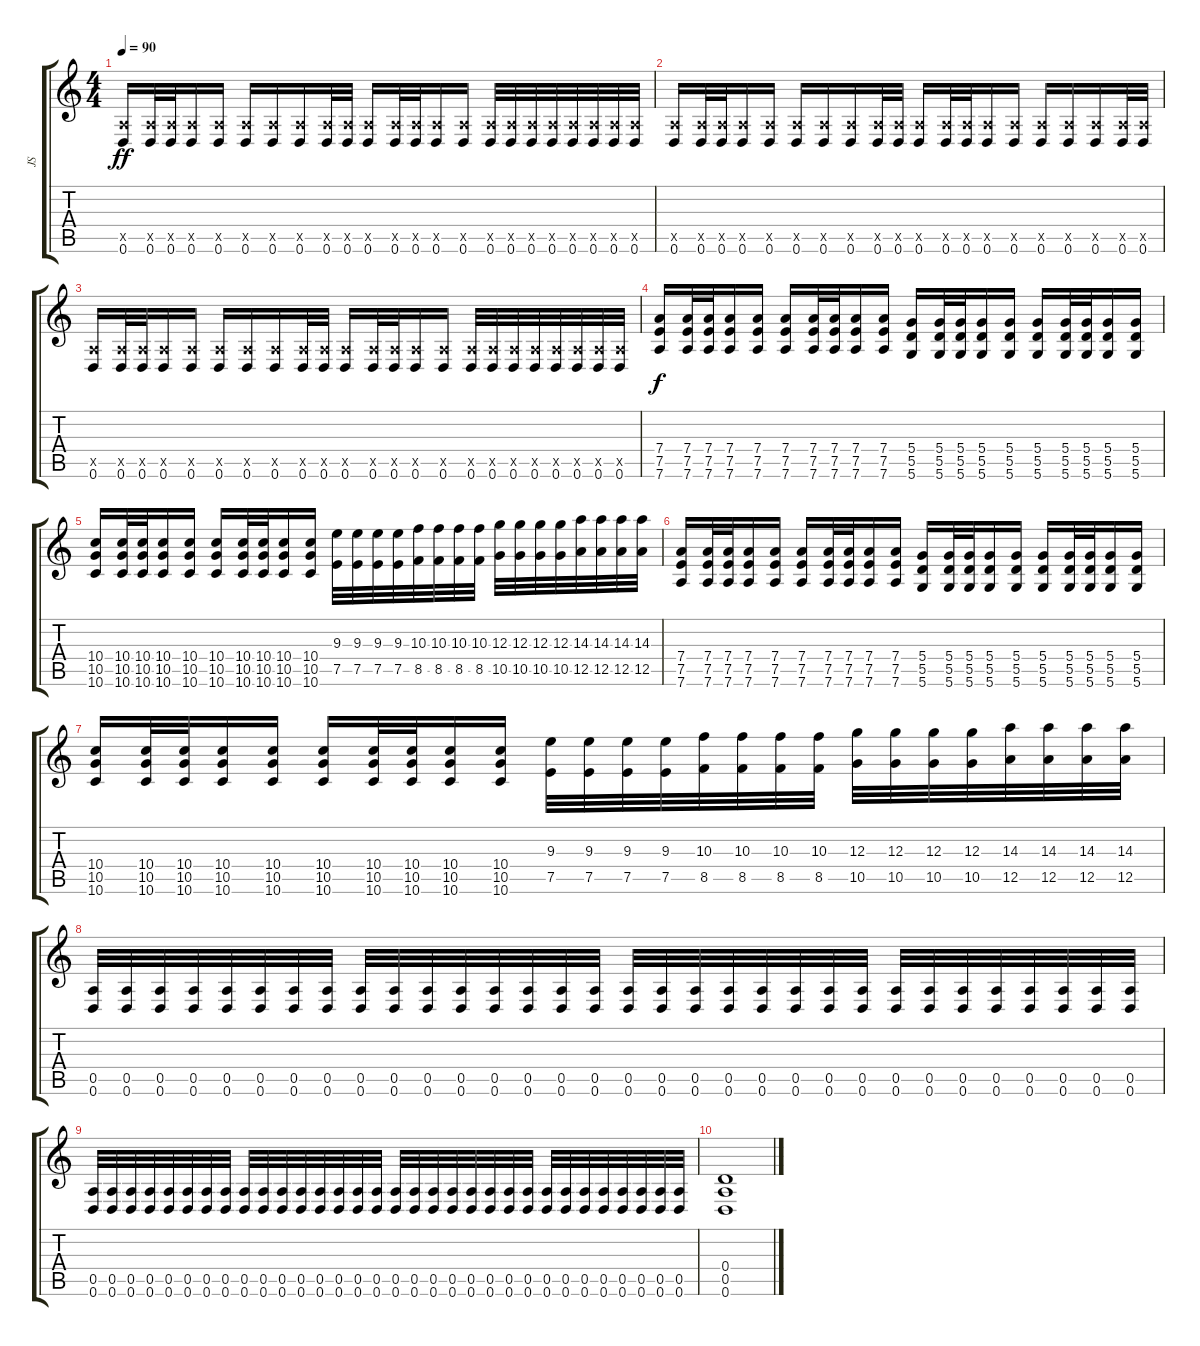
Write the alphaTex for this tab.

\track ("JS" "JS") {instrument acousticguitarnylon}
\staff {score tabs}
\tuning (E4 B3 G3 D3 A2 D2) {hide}
\ts (4 4)
\tempo 90
\clef g2
\ks c
(0.5{x} 0.6).16{dy ff} (0.5{x} 0.6).32 (0.5{x} 0.6).32 (0.5{x} 0.6).16 (0.5{x} 0.6).16 (0.5{x} 0.6).16 (0.5{x} 0.6).16 (0.5{x} 0.6).16 (0.5{x} 0.6).32 (0.5{x} 0.6).32 (0.5{x} 0.6).16 (0.5{x} 0.6).32 (0.5{x} 0.6).32 (0.5{x} 0.6).16 (0.5{x} 0.6).16 (0.5{x} 0.6).32 (0.5{x} 0.6).32 (0.5{x} 0.6).32 (0.5{x} 0.6).32 (0.5{x} 0.6).32 (0.5{x} 0.6).32 (0.5{x} 0.6).32 (0.5{x} 0.6).32 |
(0.5{x} 0.6).16 (0.5{x} 0.6).32 (0.5{x} 0.6).32 (0.5{x} 0.6).16 (0.5{x} 0.6).16 (0.5{x} 0.6).16 (0.5{x} 0.6).16 (0.5{x} 0.6).16 (0.5{x} 0.6).32 (0.5{x} 0.6).32 (0.5{x} 0.6).16 (0.5{x} 0.6).32 (0.5{x} 0.6).32 (0.5{x} 0.6).16 (0.5{x} 0.6).16 (0.5{x} 0.6).16 (0.5{x} 0.6).16 (0.5{x} 0.6).16 (0.5{x} 0.6).32 (0.5{x} 0.6).32 |
(0.5{x} 0.6).16 (0.5{x} 0.6).32 (0.5{x} 0.6).32 (0.5{x} 0.6).16 (0.5{x} 0.6).16 (0.5{x} 0.6).16 (0.5{x} 0.6).16 (0.5{x} 0.6).16 (0.5{x} 0.6).32 (0.5{x} 0.6).32 (0.5{x} 0.6).16 (0.5{x} 0.6).32 (0.5{x} 0.6).32 (0.5{x} 0.6).16 (0.5{x} 0.6).16 (0.5{x} 0.6).32 (0.5{x} 0.6).32 (0.5{x} 0.6).32 (0.5{x} 0.6).32 (0.5{x} 0.6).32 (0.5{x} 0.6).32 (0.5{x} 0.6).32 (0.5{x} 0.6).32 |
(7.4 7.5 7.6).16{dy f} (7.4 7.5 7.6).32 (7.4 7.5 7.6).32 (7.4 7.5 7.6).16 (7.4 7.5 7.6).16 (7.4 7.5 7.6).16 (7.4 7.5 7.6).32 (7.4 7.5 7.6).32 (7.4 7.5 7.6).16 (7.4 7.5 7.6).16 (5.4 5.5 5.6).16 (5.4 5.5 5.6).32 (5.4 5.5 5.6).32 (5.4 5.5 5.6).16 (5.4 5.5 5.6).16 (5.4 5.5 5.6).16 (5.4 5.5 5.6).32 (5.4 5.5 5.6).32 (5.4 5.5 5.6).16 (5.4 5.5 5.6).16 |
(10.4 10.5 10.6).16 (10.4 10.5 10.6).32 (10.4 10.5 10.6).32 (10.4 10.5 10.6).16 (10.4 10.5 10.6).16 (10.4 10.5 10.6).16 (10.4 10.5 10.6).32 (10.4 10.5 10.6).32 (10.4 10.5 10.6).16 (10.4 10.5 10.6).16 (9.3 7.5).32 (9.3 7.5).32 (9.3 7.5).32 (9.3 7.5).32 (10.3 8.5).32 (10.3 8.5).32 (10.3 8.5).32 (10.3 8.5).32 (12.3 10.5).32 (12.3 10.5).32 (12.3 10.5).32 (12.3 10.5).32 (14.3 12.5).32 (14.3 12.5).32 (14.3 12.5).32 (14.3 12.5).32 |
(7.4 7.5 7.6).16 (7.4 7.5 7.6).32 (7.4 7.5 7.6).32 (7.4 7.5 7.6).16 (7.4 7.5 7.6).16 (7.4 7.5 7.6).16 (7.4 7.5 7.6).32 (7.4 7.5 7.6).32 (7.4 7.5 7.6).16 (7.4 7.5 7.6).16 (5.4 5.5 5.6).16 (5.4 5.5 5.6).32 (5.4 5.5 5.6).32 (5.4 5.5 5.6).16 (5.4 5.5 5.6).16 (5.4 5.5 5.6).16 (5.4 5.5 5.6).32 (5.4 5.5 5.6).32 (5.4 5.5 5.6).16 (5.4 5.5 5.6).16 |
(10.4 10.5 10.6).16 (10.4 10.5 10.6).32 (10.4 10.5 10.6).32 (10.4 10.5 10.6).16 (10.4 10.5 10.6).16 (10.4 10.5 10.6).16 (10.4 10.5 10.6).32 (10.4 10.5 10.6).32 (10.4 10.5 10.6).16 (10.4 10.5 10.6).16 (9.3 7.5).32 (9.3 7.5).32 (9.3 7.5).32 (9.3 7.5).32 (10.3 8.5).32 (10.3 8.5).32 (10.3 8.5).32 (10.3 8.5).32 (12.3 10.5).32 (12.3 10.5).32 (12.3 10.5).32 (12.3 10.5).32 (14.3 12.5).32 (14.3 12.5).32 (14.3 12.5).32 (14.3 12.5).32 |
(0.5 0.6).32 (0.5 0.6).32 (0.5 0.6).32 (0.5 0.6).32 (0.5 0.6).32 (0.5 0.6).32 (0.5 0.6).32 (0.5 0.6).32 (0.5 0.6).32 (0.5 0.6).32 (0.5 0.6).32 (0.5 0.6).32 (0.5 0.6).32 (0.5 0.6).32 (0.5 0.6).32 (0.5 0.6).32 (0.5 0.6).32 (0.5 0.6).32 (0.5 0.6).32 (0.5 0.6).32 (0.5 0.6).32 (0.5 0.6).32 (0.5 0.6).32 (0.5 0.6).32 (0.5 0.6).32 (0.5 0.6).32 (0.5 0.6).32 (0.5 0.6).32 (0.5 0.6).32 (0.5 0.6).32 (0.5 0.6).32 (0.5 0.6).32 |
(0.5 0.6).32 (0.5 0.6).32 (0.5 0.6).32 (0.5 0.6).32 (0.5 0.6).32 (0.5 0.6).32 (0.5 0.6).32 (0.5 0.6).32 (0.5 0.6).32 (0.5 0.6).32 (0.5 0.6).32 (0.5 0.6).32 (0.5 0.6).32 (0.5 0.6).32 (0.5 0.6).32 (0.5 0.6).32 (0.5 0.6).32 (0.5 0.6).32 (0.5 0.6).32 (0.5 0.6).32 (0.5 0.6).32 (0.5 0.6).32 (0.5 0.6).32 (0.5 0.6).32 (0.5 0.6).32 (0.5 0.6).32 (0.5 0.6).32 (0.5 0.6).32 (0.5 0.6).32 (0.5 0.6).32 (0.5 0.6).32 (0.5 0.6).32 |
(0.4 0.5 0.6).1
